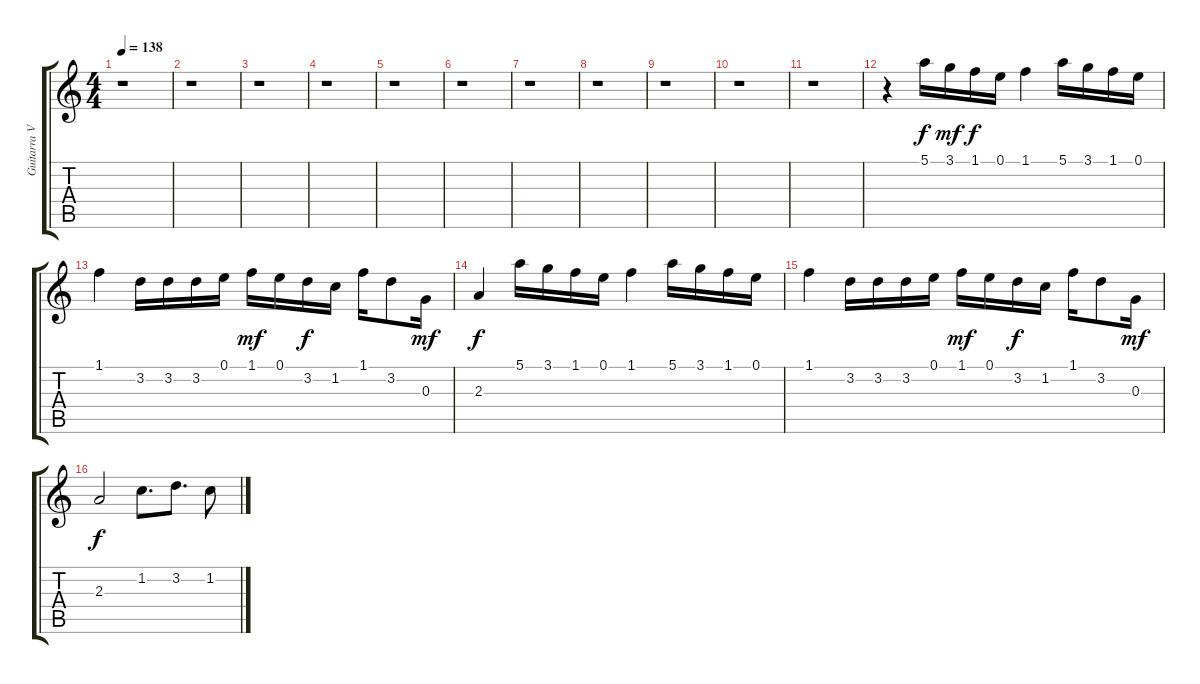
\track ("Guitarra VIII (Dist. Solo)" "Guitarra V") {instrument distortionguitar}
\staff {score tabs}
\tuning (E4 B3 G3 D3 A2 E2) {hide}
\ts (4 4)
\tempo 138
\clef g2
\ks c
r.1{dy f} |
r.1 |
r.1 |
r.1 |
r.1 |
r.1 |
r.1 |
r.1 |
r.1 |
r.1 |
r.1 |
r.4 5.1.16 3.1.16{dy mf} 1.1.16{dy f} 0.1.16 1.1.4 5.1.16 3.1.16 1.1.16 0.1.16 |
1.1.4 3.2.16 3.2.16 3.2.16 0.1.16 1.1.16{dy mf} 0.1.16 3.2.16{dy f} 1.2.16 1.1.16 3.2.8 0.3.16{dy mf} |
2.3.4{dy f} 5.1.16 3.1.16 1.1.16 0.1.16 1.1.4 5.1.16 3.1.16 1.1.16 0.1.16 |
1.1.4 3.2.16 3.2.16 3.2.16 0.1.16 1.1.16{dy mf} 0.1.16 3.2.16{dy f} 1.2.16 1.1.16 3.2.8 0.3.16{dy mf} |
2.3.2{dy f} 1.2.8{d} 3.2.8{d} 1.2.8
